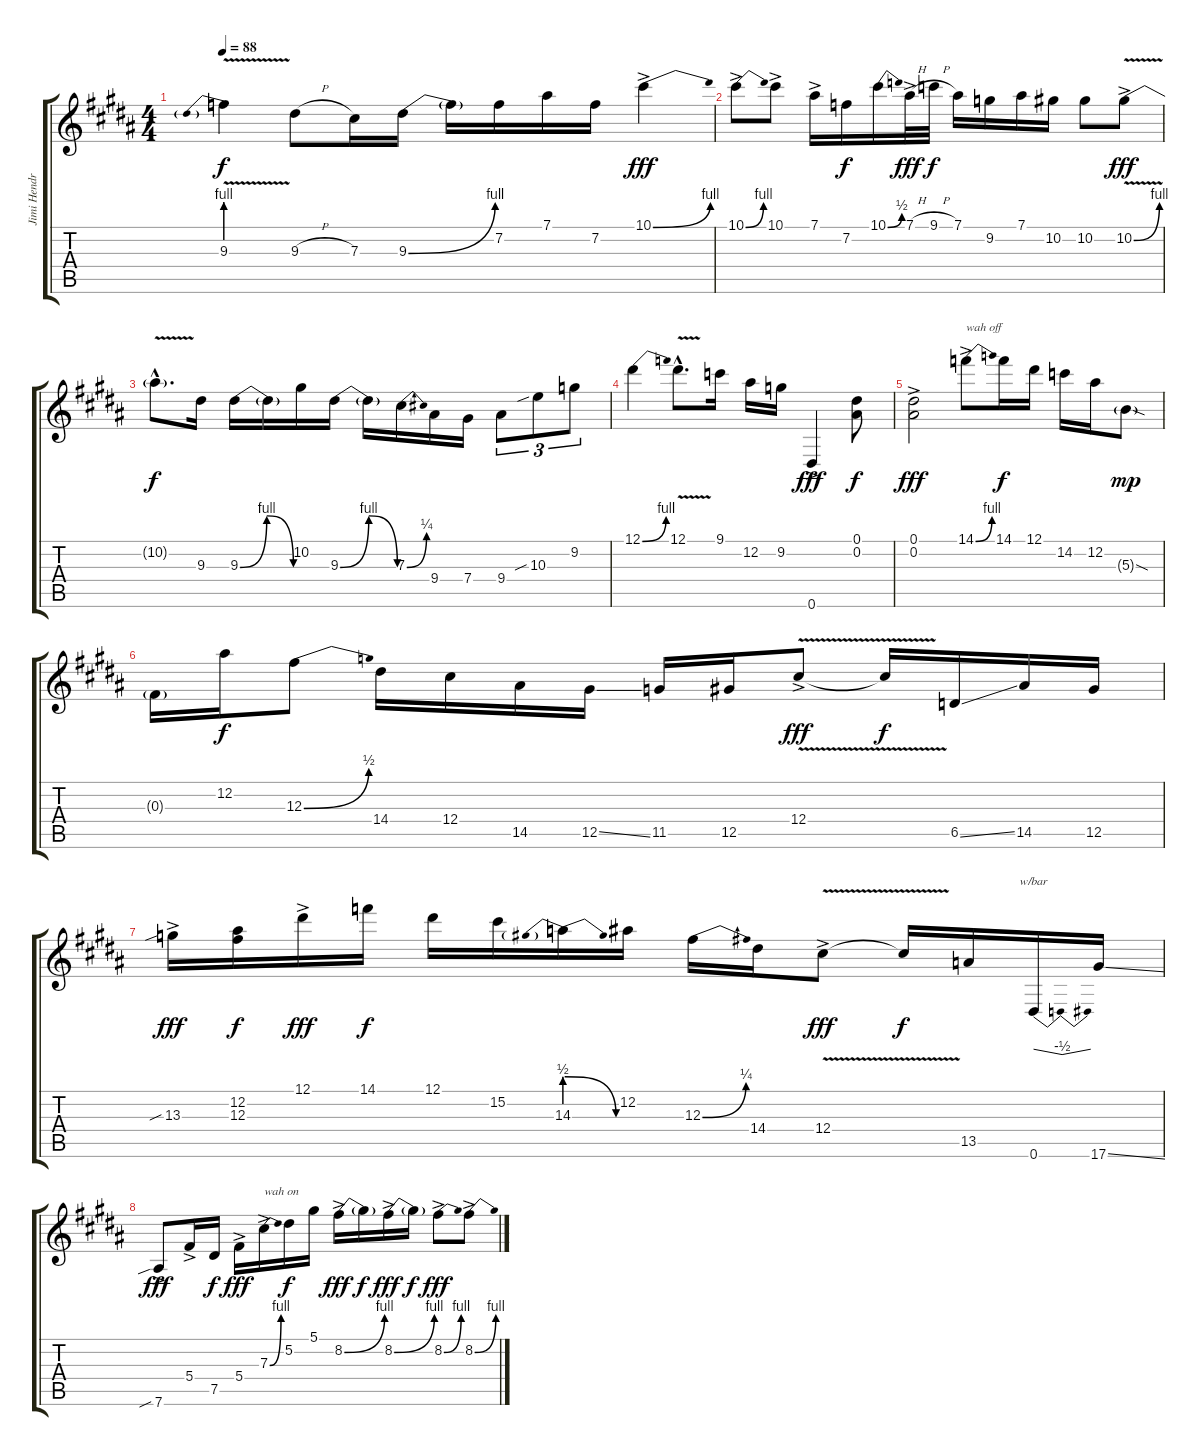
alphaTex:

\track ("Jimi Hendrix" "Jimi Hendr") {instrument overdrivenguitar}
\staff {score tabs}
\tuning (Eb4 Bb3 Gb3 Db3 Ab2 Eb2) {hide}
\ts (4 4)
\tempo 88
\clef g2
\ks b
9.3{be (prebend 0 4 60 4) v}.4{dy f} 9.3{h}.8 7.3.16 9.3{be (bend 0 0 60 4)}.16 9.3{t}.16 7.2.16 7.1.16 7.2.16 10.1{be (bend 0 0 60 4) ac}.4{dy fff} |
10.1{be (bend 0 0 60 4) ac}.8 10.1{ac}.8 7.1{ac}.16 7.2.16{dy f} 10.1{be (bend 0 0 60 2)}.16 7.1{h ac}.32{dy fff} 9.1{h}.32{dy f} 7.1.16 9.2.16 7.1.16 10.2.16 10.2.8 10.2{be (bend 0 0 60 4) v ac}.8{dy fff} |
10.2{hac t}.8{d dy f} 9.3.16 9.3{be (bendrelease 0 0 15 4 30 4 60 0)}.16 9.3{t}.16 10.2.16 9.3{be (bendrelease 0 0 15 4 30 4 60 0)}.16 9.3{t}.16 7.3{be (bend 0 0 60 1)}.16 9.4.16 7.4.16 9.4.8{tu (3 2)} 10.3{sib}.8{tu (3 2)} 9.2.8{tu (3 2)} |
12.1{be (bend 0 0 60 4)}.4 12.1{v hac}.8{d} 9.1.16 12.2.16 9.2.16 0.6{ac}.4{dy fff} (0.1 0.2).8{dy f} |
(0.1{ac} 0.2{ac}).2{dy fff} 14.1{be (bend 0 0 60 4) ac}.8{txt "wah off"} 14.1.16{dy f} 12.1.16 14.2.16 12.2.16 5.3{sod g}.8{dy mp} |
0.3{g}.16 12.2.16{dy f} 12.3{be (bend 0 0 60 2)}.8 14.4.16 12.4.16 14.5.16 12.5{ss}.16 11.5.16 12.5.16 12.4{v ac}.8{dy fff} 12.4{t}.16{dy f} 6.5{ss}.16 14.5.16 12.5.16 |
13.3{sib ac}.16{dy fff} (12.2 12.3).16{dy f} 12.1{ac}.16{dy fff} 14.1.16{dy f} 12.1.16 15.2.16 14.3{be (prebendrelease 0 2 60 0)}.16 12.2.16 12.3{be (bend 0 0 60 1)}.16 14.4.16 12.4{v ac}.8{dy fff} 12.4{t}.16{dy f} 13.5.16 0.6.16{tbe (dip default 0 0 30 -2 60 0)} 17.6{ss}.16 |
7.6{sib ac}.8{dy fff} 5.4{ac}.16 7.5.16{dy f} 5.4{ac}.16{dy fff} 7.3{be (bend 0 0 60 4) ac}.16{txt "wah on"} 5.2.16{dy f} 5.1.16 8.2{be (bend 0 0 60 4) ac}.16{dy fff} 8.2{t}.16{dy f} 8.2{be (bend 0 0 60 4) ac}.16{dy fff} 8.2{t}.16{dy f} 8.2{be (bend 0 0 60 4) ac}.8{dy fff} 8.2{be (bend 0 0 60 4) ac}.8
